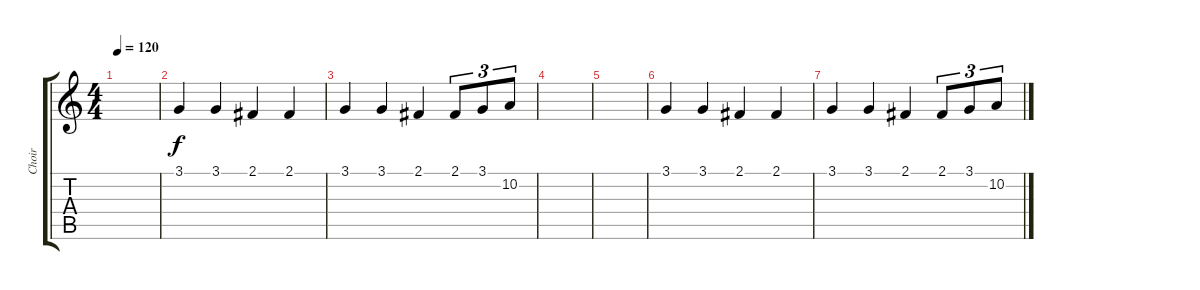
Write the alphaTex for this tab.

\track ("Choir" "Choir") {instrument pad4choir}
\staff {score tabs}
\tuning (E4 B3 G3 D3 A2 E2) {hide}
\ts (4 4)
\tempo 120
\clef g2
\ks c
|
3.1.4 3.1.4 2.1.4 2.1.4 |
3.1.4 3.1.4 2.1.4 2.1.8{tu (3 2)} 3.1.8{tu (3 2)} 10.2.8{tu (3 2)} |
|
|
3.1.4 3.1.4 2.1.4 2.1.4 |
3.1.4 3.1.4 2.1.4 2.1.8{tu (3 2)} 3.1.8{tu (3 2)} 10.2.8{tu (3 2)}
